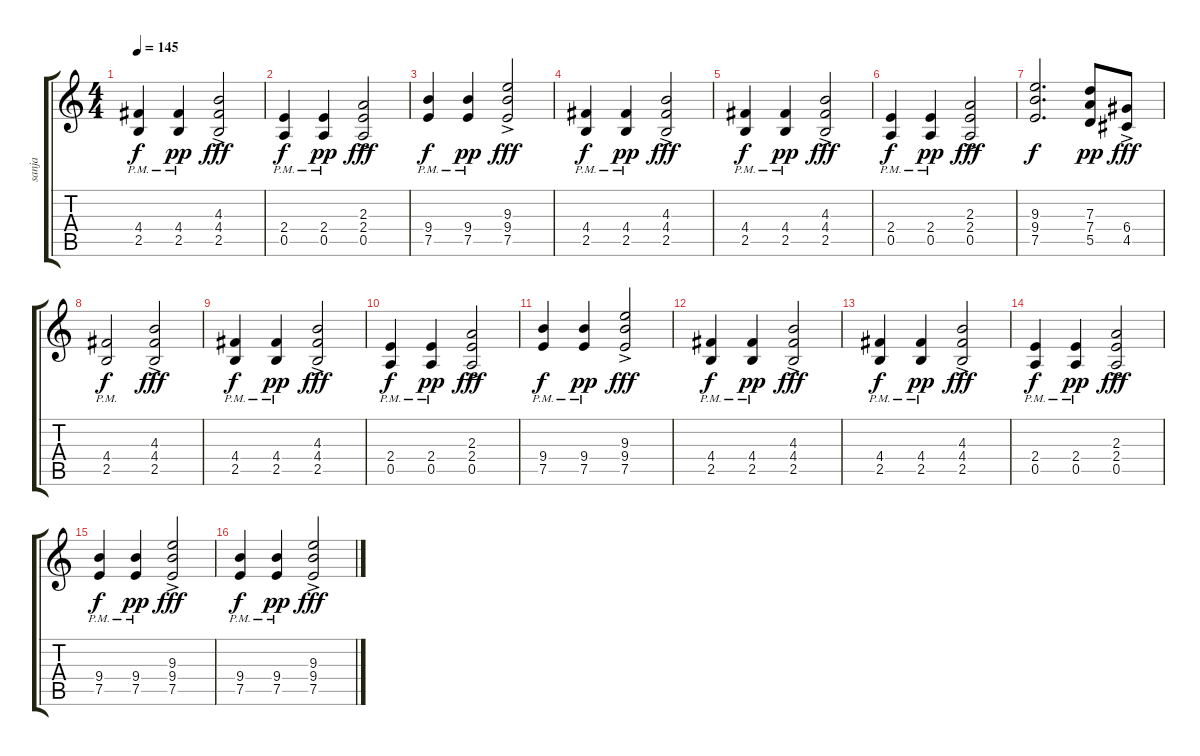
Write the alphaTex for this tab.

\track ("sanja" "sanja") {instrument acousticguitarsteel}
\staff {score tabs}
\tuning (E4 B3 G3 D3 A2 E2) {hide}
\ts (4 4)
\tempo 145
\clef g2
\ks c
(4.4{pm} 2.5{pm}).4{dy f} (4.4{pm} 2.5{pm}).4{dy pp} (4.3{ac} 4.4{ac} 2.5{ac}).2{dy fff} |
(2.4{pm} 0.5{pm}).4{dy f} (2.4{pm} 0.5{pm}).4{dy pp} (2.3{ac} 2.4{ac} 0.5{ac}).2{dy fff} |
(9.4{pm} 7.5{pm}).4{dy f} (9.4{pm} 7.5{pm}).4{dy pp} (9.3{ac} 9.4{ac} 7.5{ac}).2{dy fff} |
(4.4{pm} 2.5{pm}).4{dy f} (4.4{pm} 2.5{pm}).4{dy pp} (4.3{ac} 4.4{ac} 2.5{ac}).2{dy fff} |
(4.4{pm} 2.5{pm}).4{dy f} (4.4{pm} 2.5{pm}).4{dy pp} (4.3{ac} 4.4{ac} 2.5{ac}).2{dy fff} |
(2.4{pm} 0.5{pm}).4{dy f} (2.4{pm} 0.5{pm}).4{dy pp} (2.3{ac} 2.4{ac} 0.5{ac}).2{dy fff} |
(9.3 9.4 7.5).2{d dy f} (7.3 7.4 5.5).8{dy pp} (6.4{ac} 4.5{ac}).8{dy fff} |
(4.4{pm} 2.5{pm}).2{dy f} (4.3{ac} 4.4{ac} 2.5{ac}).2{dy fff} |
(4.4{pm} 2.5{pm}).4{dy f} (4.4{pm} 2.5{pm}).4{dy pp} (4.3{ac} 4.4{ac} 2.5{ac}).2{dy fff} |
(2.4{pm} 0.5{pm}).4{dy f} (2.4{pm} 0.5{pm}).4{dy pp} (2.3{ac} 2.4{ac} 0.5{ac}).2{dy fff} |
(9.4{pm} 7.5{pm}).4{dy f} (9.4{pm} 7.5{pm}).4{dy pp} (9.3{ac} 9.4{ac} 7.5{ac}).2{dy fff} |
(4.4{pm} 2.5{pm}).4{dy f} (4.4{pm} 2.5{pm}).4{dy pp} (4.3{ac} 4.4{ac} 2.5{ac}).2{dy fff} |
(4.4{pm} 2.5{pm}).4{dy f} (4.4{pm} 2.5{pm}).4{dy pp} (4.3{ac} 4.4{ac} 2.5{ac}).2{dy fff} |
(2.4{pm} 0.5{pm}).4{dy f} (2.4{pm} 0.5{pm}).4{dy pp} (2.3{ac} 2.4{ac} 0.5{ac}).2{dy fff} |
(9.4{pm} 7.5{pm}).4{dy f} (9.4{pm} 7.5{pm}).4{dy pp} (9.3{ac} 9.4{ac} 7.5{ac}).2{dy fff} |
(9.4{pm} 7.5{pm}).4{dy f} (9.4{pm} 7.5{pm}).4{dy pp} (9.3{ac} 9.4{ac} 7.5{ac}).2{dy fff}
